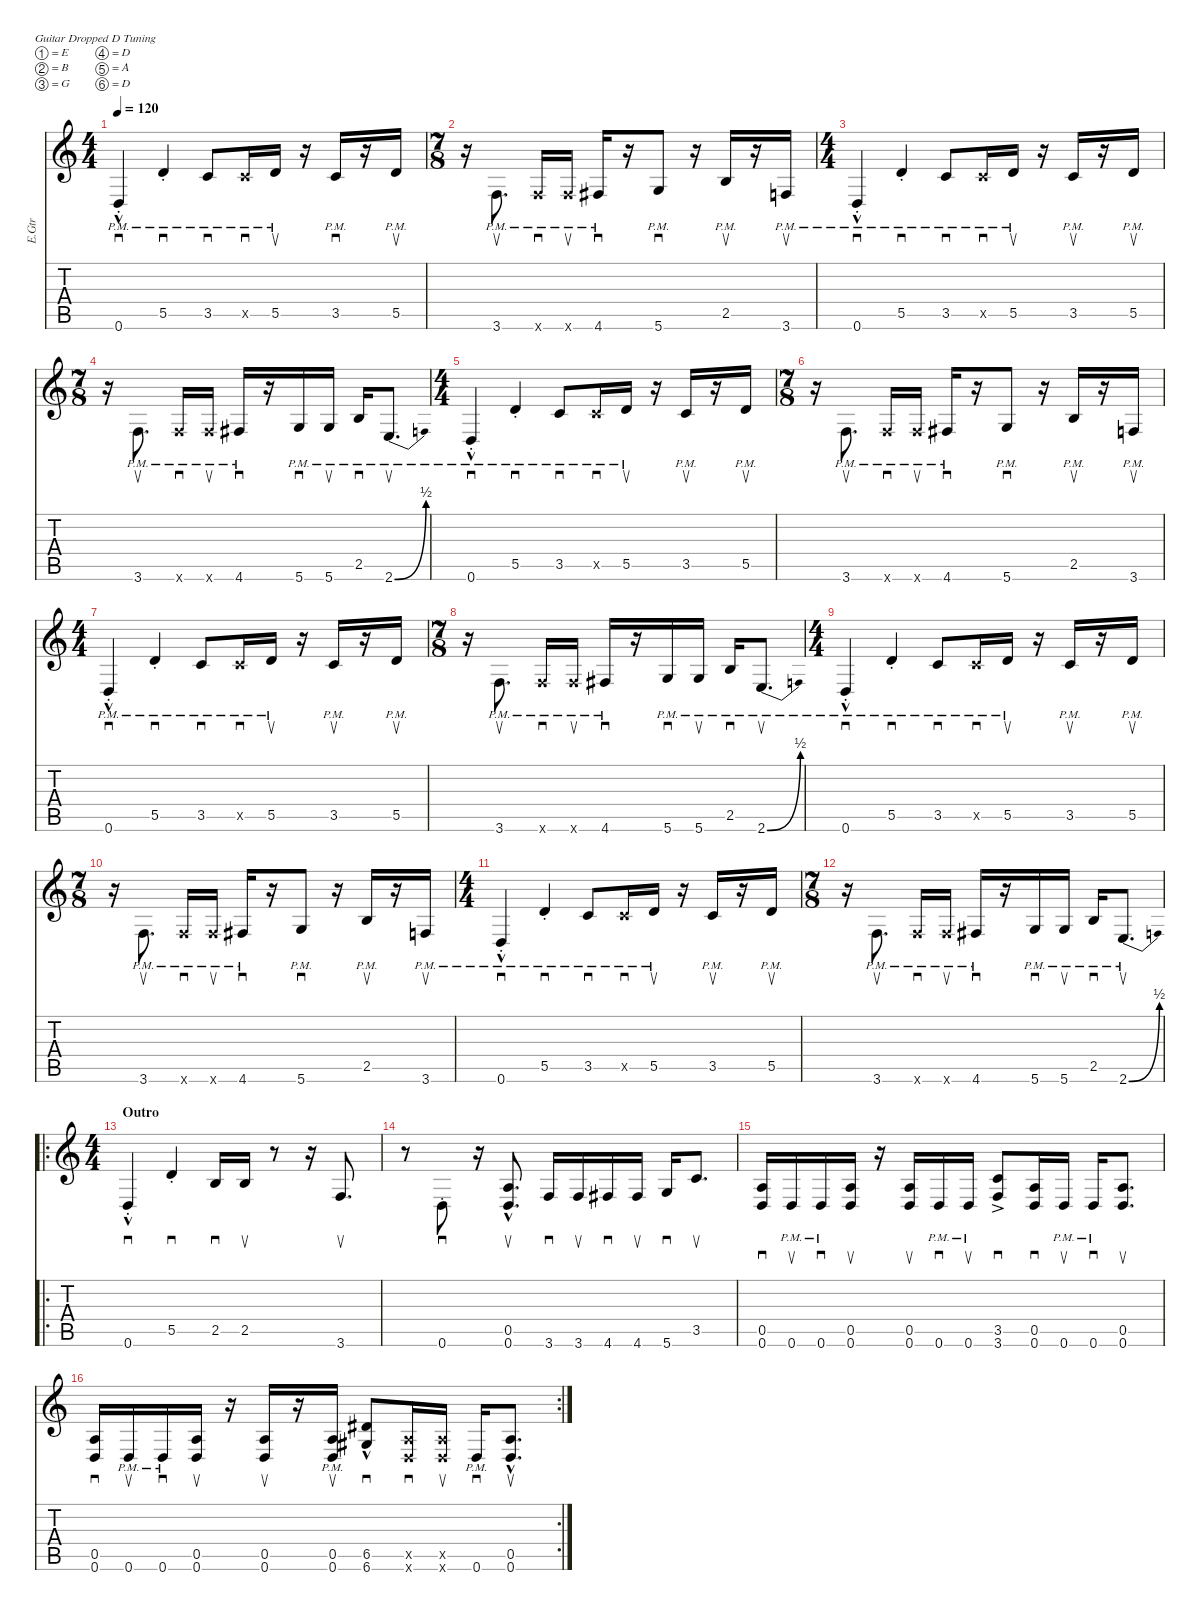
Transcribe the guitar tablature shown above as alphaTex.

\defaultSystemsLayout 2
\hideDynamics
\bracketExtendMode nobrackets
\otherSystemsTrackNameOrientation horizontal
\track ("E.Guitar I (Rhythm)" "E.Gtr") {instrument distortionguitar}
\staff {score tabs}
\tuning (E4 B3 G3 D3 A2 D2)
\ts (4 4)
\scale
1.0306
\tempo 120
\accidentals auto
\clef g2
\ottava regular
\simile none
\scale
0.988102
\ks c
0.6{hac pm st}.4{sd dy mp beam Up} 5.5{pm st}.4{sd beam Up} 3.5{pm}.8{sd beam Up} 3.5{pm x}.16{sd beam Up} 5.5{pm}.16{su beam Up} r.16{beam Up} 3.5{pm}.16{sd beam Up} r.16{beam Up} 5.5{pm}.16{su beam Up} |
\ts (7 8)
\beaming (8 3 2 2)
\scale
0.969404
\scale
1.0119 r.16{beam Down} 3.6{pm}.8{d su beam Up beam split} 3.6{pm x}.16{sd beam Up} 3.6{pm x}.16{su beam Up} 4.6{pm acc #}.16{sd beam Up} r.16{beam Up} 5.6{pm}.8{sd beam Up} r.16{beam Up} 2.5{pm}.16{su beam Up} r.16{beam Up} 3.6{pm}.16{su beam Up} |
\ts (4 4)
\beaming (8 2 2 2 2)
\scale
1.0306
\scale
0.987771 0.6{hac pm st}.4{sd beam Up} 5.5{pm st}.4{sd beam Up} 3.5{pm}.8{sd beam Up} 3.5{pm x}.16{sd beam Up} 5.5{pm}.16{su beam Up} r.16{beam Up} 3.5{pm}.16{su beam Up} r.16{beam Up} 5.5{pm}.16{su beam Up} |
\ts (7 8)
\beaming (8 3 2 2)
\scale
0.969404
\scale
1.01223 r.16{beam Down} 3.6{pm}.8{d su beam Up beam split} 3.6{pm x}.16{sd beam Up} 3.6{pm x}.16{su beam Up} 4.6{pm acc #}.16{sd beam Up} r.16{beam Up} 5.6{pm}.16{sd beam Up} 5.6{pm}.16{su beam Up} 2.5{pm}.16{sd beam Up} 2.6{be (bend 0 0 28.799999999999997 2) pm}.8{d su beam Up} |
\ts (4 4)
\beaming (8 2 2 2 2)
\scale
1.0306
\scale
0.988102 0.6{hac pm st}.4{sd beam Up} 5.5{pm st}.4{sd beam Up} 3.5{pm}.8{sd beam Up} 3.5{pm x}.16{sd beam Up} 5.5{pm}.16{su beam Up} r.16{beam Up} 3.5{pm}.16{su beam Up} r.16{beam Up} 5.5{pm}.16{su beam Up} |
\ts (7 8)
\beaming (8 3 2 2)
\scale
0.969404
\scale
1.0119 r.16{beam Down} 3.6{pm}.8{d su beam Up beam split} 3.6{pm x}.16{sd beam Up} 3.6{pm x}.16{su beam Up} 4.6{pm acc #}.16{sd beam Up} r.16{beam Up} 5.6{pm}.8{sd beam Up} r.16{beam Up} 2.5{pm}.16{su beam Up} r.16{beam Up} 3.6{pm}.16{su beam Up} |
\ts (4 4)
\beaming (8 2 2 2 2)
\scale
1.0306
\scale
0.996045 0.6{hac pm st}.4{sd beam Up} 5.5{pm st}.4{sd beam Up} 3.5{pm}.8{sd beam Up} 3.5{pm x}.16{sd beam Up} 5.5{pm}.16{su beam Up} r.16{beam Up} 3.5{pm}.16{su beam Up} r.16{beam Up} 5.5{pm}.16{su beam Up} |
\ts (7 8)
\beaming (8 3 2 2)
\scale
0.969404
\scale
1.00396 r.16{beam Down} 3.6{pm}.8{d su beam Up beam split} 3.6{pm x}.16{sd beam Up} 3.6{pm x}.16{su beam Up} 4.6{pm acc #}.16{sd beam Up} r.16{beam Up} 5.6{pm}.16{sd beam Up} 5.6{pm}.16{su beam Up} 2.5{pm}.16{sd beam Up} 2.6{be (bend 0 0 28.799999999999997 2) pm}.8{d su beam Up} |
\ts (4 4)
\beaming (8 2 2 2 2)
\scale
1.0306
\scale
0.996376 0.6{hac pm st}.4{sd beam Up} 5.5{pm st}.4{sd beam Up} 3.5{pm}.8{sd beam Up} 3.5{pm x}.16{sd beam Up} 5.5{pm}.16{su beam Up} r.16{beam Up} 3.5{pm}.16{su beam Up} r.16{beam Up} 5.5{pm}.16{su beam Up} |
\ts (7 8)
\beaming (8 3 2 2)
\scale
0.969404
\scale
1.00362 r.16{beam Down} 3.6{pm}.8{d su beam Up beam split} 3.6{pm x}.16{sd beam Up} 3.6{pm x}.16{su beam Up} 4.6{pm acc #}.16{sd beam Up} r.16{beam Up} 5.6{pm}.8{sd beam Up} r.16{beam Up} 2.5{pm}.16{su beam Up} r.16{beam Up} 3.6{pm}.16{su beam Up} |
\ts (4 4)
\beaming (8 2 2 2 2)
\scale
1.0306
\scale
0.996045 0.6{hac pm st}.4{sd beam Up} 5.5{pm st}.4{sd beam Up} 3.5{pm}.8{sd beam Up} 3.5{pm x}.16{sd beam Up} 5.5{pm}.16{su beam Up} r.16{beam Up} 3.5{pm}.16{su beam Up} r.16{beam Up} 5.5{pm}.16{su beam Up} |
\ts (7 8)
\beaming (8 3 2 2)
\scale
0.969404
\scale
1.00396 r.16{beam Down} 3.6{pm}.8{d su beam Up beam split} 3.6{pm x}.16{sd beam Up} 3.6{pm x}.16{su beam Up} 4.6{pm acc #}.16{sd beam Up} r.16{beam Up} 5.6{pm}.16{sd beam Up} 5.6{pm}.16{su beam Up} 2.5{pm}.16{sd beam Up} 2.6{be (bend 0 0 28.799999999999997 2) pm}.8{d su beam Up} |
\ro
\ts (4 4)
\beaming (8 2 2 2 2)
\section ("" "Outro")
\scale
1.07608
\scale
0.997625 0.6{hac st}.4{sd dy mf beam Up} 5.5{st}.4{sd beam Up} 2.5.16{sd beam Up} 2.5.16{su beam Up} r.8{beam Up} r.16{beam Up} 3.6.8{d su beam Up} |
\scale
0.923917
\scale
1.00237 r.8{beam Down} 0.6{st}.8{sd beam Up} r.16{beam Up} (0.6{hac} 0.5).8{d su beam Up} 3.6.16{sd beam Up} 3.6.16{su beam Up} 4.6{acc #}.16{sd beam Up} 4.6{acc #}.16{su beam Up} 5.6.16{sd beam Up} 3.5.8{d su beam Up} |
\scale
1.25688
\scale
1.33231 (0.6 0.5).16{sd beam Up} 0.6{pm}.16{su beam Up} 0.6{pm}.16{sd beam Up} (0.5 0.6).16{su beam Up} r.16{beam Up} (0.6 0.5).16{su beam Up} 0.6{pm}.16{sd beam Up} 0.6{pm}.16{su beam Up} (3.6{ac} 3.5{ac}).8{sd beam Up} (0.6 0.5).16{sd beam Up} 0.6{pm}.16{su beam Up} 0.6{pm}.16{sd beam Up} (0.5 0.6).8{d su beam Up} |
\rc 2
\scale
1.19751
\scale
1.29876 (0.6 0.5).16{sd beam Up} 0.6{pm}.16{su beam Up} 0.6{pm}.16{sd beam Up} (0.5 0.6).16{su beam Up} r.16{beam Up} (0.6 0.5).16{su beam Up} r.16{beam Up} (0.6{pm} 0.5).16{su beam Up} (6.6{hac acc #} 6.5{hac acc #}).8{sd beam Up} (0.6{x} 0.5{x}).16{sd beam Up} (0.6{x} 0.5{x}).16{su beam Up} 0.6{pm}.16{sd beam Up} (0.5{hac} 0.6{hac}).8{d su beam Up}
